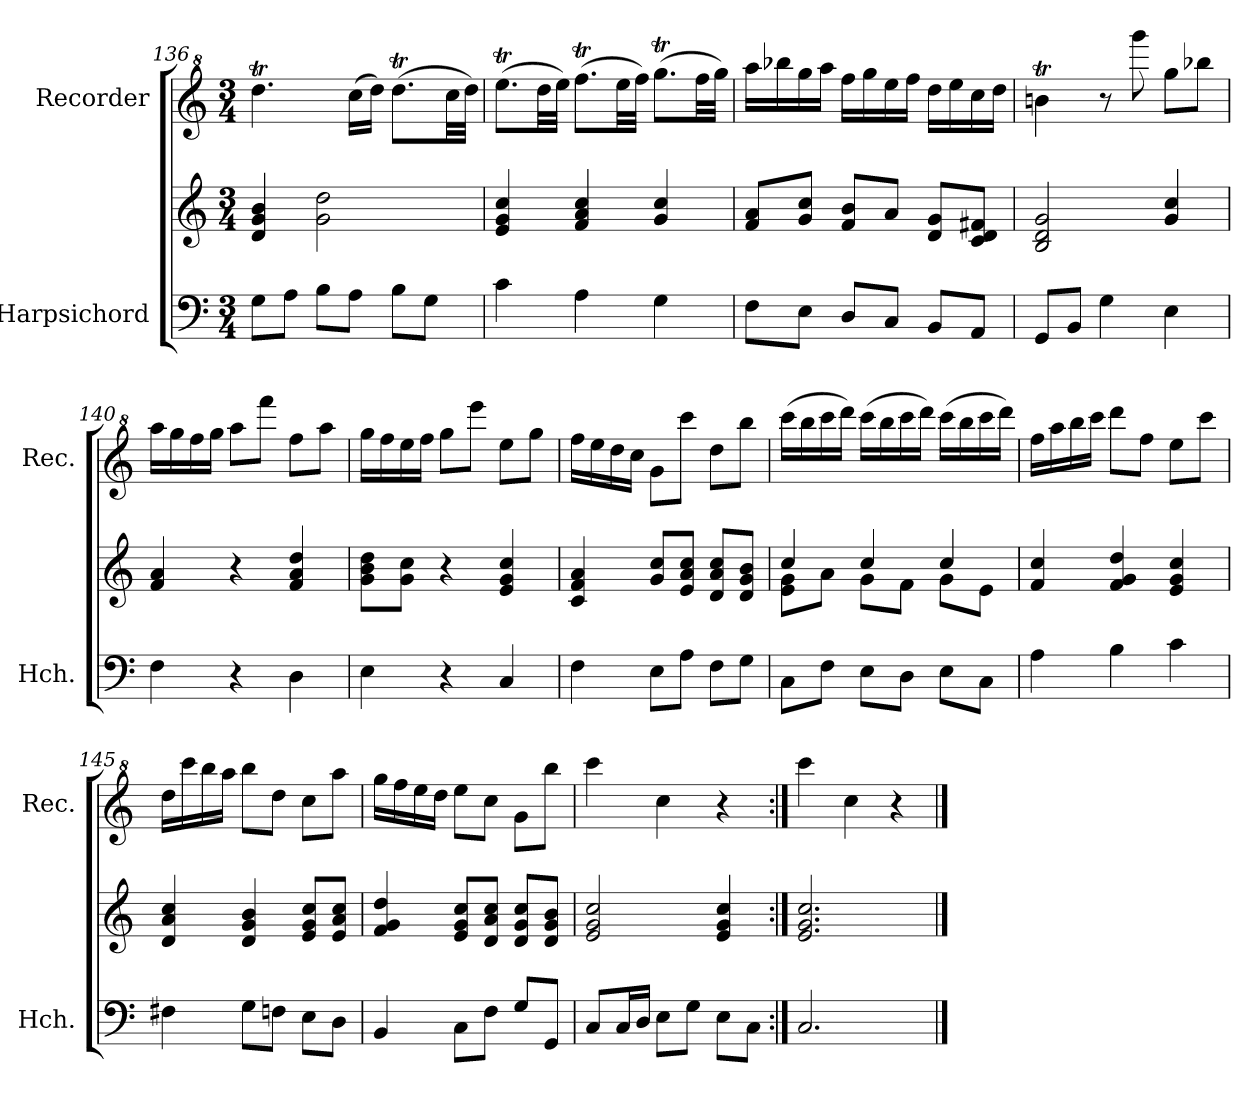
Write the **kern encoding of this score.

**kern	**kern	**kern
*part2	*part2	*part1
*staff3	*staff2	*staff1
*I"Harpsichord	*	*I"Recorder
*I'Hch.	*	*I'Rec.
!!LO:PB:g=z
*clefF4	*clefG2	*clefG^2
*k[]	*k[]	*k[]
*M3/4	*M3/4	*M3/4
=136	=136	=136
8G\L	4d/ 4g/ 4b/	4.dddT\
8A\J	.	.
8B\L	2g\ 2dd\	.
8A\J	.	(16ccc\LL
.	.	16ddd\JJ)
8B\L	.	(8.dddT\L
8G\J	.	.
.	.	32ccc\LL
.	.	32ddd\JJJ)
=137	=137	=137
4c\	4e/ 4g/ 4cc/	(8.eeet\L
.	.	32ddd\LL
.	.	32eee\JJJ)
4A\	4f/ 4a/ 4cc/	(8.fffT\L
.	.	32eee\LL
.	.	32fff\JJJ)
4G\	4g/ 4cc/	(8.gggT\L
.	.	32fff\LL
.	.	32ggg\JJJ)
=138	=138	=138
8F\L	8f/ 8a/L	16aaa\LL
.	.	16bbb-X\
8E\J	8g/ 8cc/J	16ggg\
.	.	16aaa\JJ
8D/L	8f/ 8b/L	16fff\LL
.	.	16ggg\
8C/J	8a/J	16eee\
.	.	16fff\JJ
8BB/L	8d/ 8g/L	16ddd\LL
.	.	16eee\
8AA/J	8c/ 8d/ 8f#X/J	16ccc\
.	.	16ddd\JJ
=139	=139	=139
8GG/L	2B/ 2d/ 2g/	4bbnt\
8BB/J	.	.
4G\	.	8r
.	.	8gggg\
4E\	4g/ 4cc/	8ggg\L
.	.	8bbb-X\J
!!LO:LB:g=z
=140	=140	=140
4F\	4f/ 4a/	16aaa\LL
.	.	16ggg\
.	.	16fff\
.	.	16ggg\JJ
4r	4r	8aaa\L
.	.	8ffff\J
4D\	4f/ 4a/ 4dd/	8fff\L
.	.	8aaa\J
=141	=141	=141
4E\	8g\ 8b\ 8dd\L	16ggg\LL
.	.	16fff\
.	8g\ 8cc\J	16eee\
.	.	16fff\JJ
4r	4r	8ggg\L
.	.	8eeee\J
4C/	4e/ 4g/ 4cc/	8eee\L
.	.	8ggg\J
=142	=142	=142
4F\	4c/ 4f/ 4a/	16fff\LL
.	.	16eee\
.	.	16ddd\
.	.	16ccc\JJ
8E\L	8g/ 8cc/L	8gg\L
8A\J	8e/ 8a/ 8cc/J	8cccc\J
8F\L	8d/ 8a/ 8cc/L	8ddd\L
8G\J	8d/ 8g/ 8b/J	8bbb\J
=143	=143	=143
*	*^	*
8C\L	8e\ 8g\L	4cc/	(16cccc\LL
.	.	.	16bbb\
8F\J	8a\J	.	16cccc\
.	.	.	16dddd\JJ)
8E\L	8g\L	4cc/	(16cccc\LL
.	.	.	16bbb\
8D\J	8f\J	.	16cccc\
.	.	.	16dddd\JJ)
8E\L	8g\L	4cc/	(16cccc\LL
.	.	.	16bbb\
8C\J	8e\J	.	16cccc\
.	.	.	16dddd\JJ)
*	*v	*v	*
!!LO:LB:g=z
=144	=144	=144
4A\	4f/ 4cc/	16fff\LL
.	.	16aaa\
.	.	16bbb\
.	.	16cccc\JJ
4B\	4f/ 4g/ 4dd/	8dddd\L
.	.	8fff\J
4c\	4e/ 4g/ 4cc/	8eee\L
.	.	8cccc\J
=145	=145	=145
4F#X\	4d/ 4a/ 4cc/	16ddd\LL
.	.	16cccc\
.	.	16bbb\
.	.	16aaa\JJ
8G\L	4d/ 4g/ 4b/	8bbb\L
8Fn\J	.	8ddd\J
8E\L	8e/ 8g/ 8cc/L	8ccc\L
8D\J	8e/ 8a/ 8cc/J	8aaa\J
=146	=146	=146
4BB/	4f/ 4g/ 4dd/	16ggg\LL
.	.	16fff\
.	.	16eee\
.	.	16ddd\JJ
8C\L	8e/ 8g/ 8cc/L	8eee\L
8F\J	8d/ 8a/ 8cc/J	8ccc\J
8G/L	8d/ 8g/ 8cc/L	8gg\L
8GG/J	8d/ 8g/ 8b/J	8bbb\J
=147	=147	=147
8C/L	2e/ 2g/ 2cc/	4cccc\
16C/L	.	.
16D/JJ	.	.
8E\L	.	4ccc\
8G\J	.	.
8E\L	4e/ 4g/ 4cc/	4r
8C\J	.	.
=148:|!	=148:|!	=148:|!
2.C/	2.e/ 2.g/ 2.cc/	4cccc\
.	.	4ccc\
.	.	4r
==	==	==
*-	*-	*-
